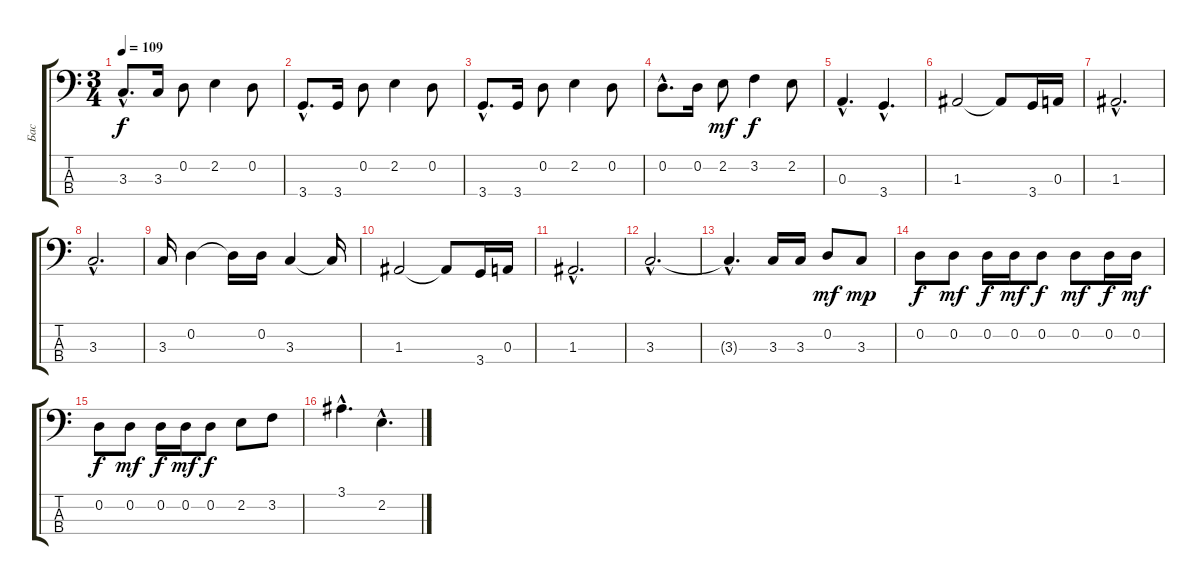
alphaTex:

\track ("Бас" "Бас") {instrument electricbassfinger}
\staff {score tabs}
\tuning (G2 D2 A1 E1) {hide}
\ts (3 4)
\tempo 109
\clef f4
\ks c
3.3{hac}.8{d dy f} 3.3.16 0.2.8 2.2.4 0.2.8 |
3.4{hac}.8{d} 3.4.16 0.2.8 2.2.4 0.2.8 |
3.4{hac}.8{d} 3.4.16 0.2.8 2.2.4 0.2.8 |
0.2{hac}.8{d} 0.2.16 2.2.8{dy mf} 3.2.4{dy f} 2.2.8 |
0.3{hac}.4{d} 3.4{hac}.4{d} |
1.3.2 1.3{t}.8 3.4.16 0.3.16 |
1.3{hac}.2{d} |
3.3{hac}.2{d} |
3.3.16 0.2.4 0.2{t}.16 0.2.16 3.3.4 3.3{t}.16 |
1.3.2 1.3{t}.8 3.4.16 0.3.16 |
1.3{hac}.2{d} |
3.3{hac}.2{d} |
3.3{hac t}.4{d} 3.3.16 3.3.16 0.2.8{dy mf} 3.3.8{dy mp} |
0.2.8{dy f} 0.2.8{dy mf} 0.2.16{dy f} 0.2.16{dy mf} 0.2.8{dy f} 0.2.8{dy mf} 0.2.16{dy f} 0.2.16{dy mf} |
0.2.8{dy f} 0.2.8{dy mf} 0.2.16{dy f} 0.2.16{dy mf} 0.2.8{dy f} 2.2.8 3.2.8 |
3.1{hac}.4{d} 2.2{hac}.4{d}
